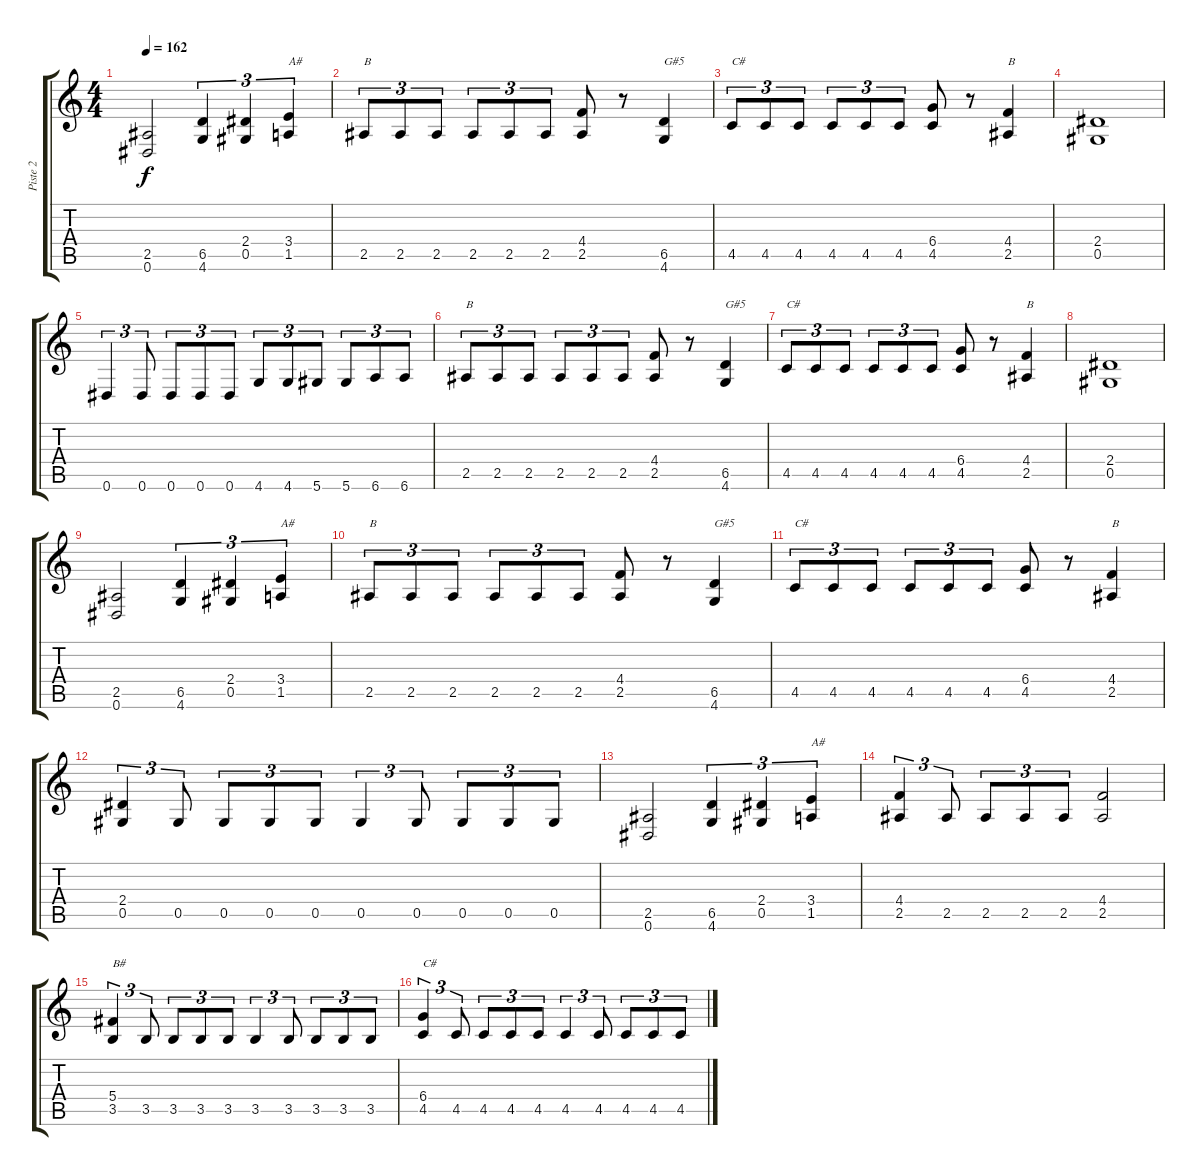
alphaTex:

\track ("Piste 2" "Piste 2") {instrument distortionguitar}
\staff {score tabs}
\tuning (Eb4 Bb3 Gb3 Db3 Ab2 Eb2) {hide}
\ts (4 4)
\tempo 162
\clef g2
\ks c
(2.5 0.6).2{dy f} (6.5 4.6).4{tu (3 2)} (2.4 0.5).4{tu (3 2)} (3.4 1.5).4{tu (3 2) txt "A#"} |
2.5.8{tu (3 2) txt "B"} 2.5.8{tu (3 2)} 2.5.8{tu (3 2)} 2.5.8{tu (3 2)} 2.5.8{tu (3 2)} 2.5.8{tu (3 2)} (4.4 2.5).8 r.8 (6.5 4.6).4{txt "G#5"} |
4.5.8{tu (3 2) txt "C#"} 4.5.8{tu (3 2)} 4.5.8{tu (3 2)} 4.5.8{tu (3 2)} 4.5.8{tu (3 2)} 4.5.8{tu (3 2)} (6.4 4.5).8 r.8 (4.4 2.5).4{txt "B"} |
(2.4 0.5).1 |
0.6.4{tu (3 2)} 0.6.8{tu (3 2)} 0.6.8{tu (3 2)} 0.6.8{tu (3 2)} 0.6.8{tu (3 2)} 4.6.8{tu (3 2)} 4.6.8{tu (3 2)} 5.6.8{tu (3 2)} 5.6.8{tu (3 2)} 6.6.8{tu (3 2)} 6.6.8{tu (3 2)} |
2.5.8{tu (3 2) txt "B"} 2.5.8{tu (3 2)} 2.5.8{tu (3 2)} 2.5.8{tu (3 2)} 2.5.8{tu (3 2)} 2.5.8{tu (3 2)} (4.4 2.5).8 r.8 (6.5 4.6).4{txt "G#5"} |
4.5.8{tu (3 2) txt "C#"} 4.5.8{tu (3 2)} 4.5.8{tu (3 2)} 4.5.8{tu (3 2)} 4.5.8{tu (3 2)} 4.5.8{tu (3 2)} (6.4 4.5).8 r.8 (4.4 2.5).4{txt "B"} |
(2.4 0.5).1 |
(2.5 0.6).2 (6.5 4.6).4{tu (3 2)} (2.4 0.5).4{tu (3 2)} (3.4 1.5).4{tu (3 2) txt "A#"} |
2.5.8{tu (3 2) txt "B"} 2.5.8{tu (3 2)} 2.5.8{tu (3 2)} 2.5.8{tu (3 2)} 2.5.8{tu (3 2)} 2.5.8{tu (3 2)} (4.4 2.5).8 r.8 (6.5 4.6).4{txt "G#5"} |
4.5.8{tu (3 2) txt "C#"} 4.5.8{tu (3 2)} 4.5.8{tu (3 2)} 4.5.8{tu (3 2)} 4.5.8{tu (3 2)} 4.5.8{tu (3 2)} (6.4 4.5).8 r.8 (4.4 2.5).4{txt "B"} |
(2.4 0.5).4{tu (3 2)} 0.5.8{tu (3 2)} 0.5.8{tu (3 2)} 0.5.8{tu (3 2)} 0.5.8{tu (3 2)} 0.5.4{tu (3 2)} 0.5.8{tu (3 2)} 0.5.8{tu (3 2)} 0.5.8{tu (3 2)} 0.5.8{tu (3 2)} |
(2.5 0.6).2 (6.5 4.6).4{tu (3 2)} (2.4 0.5).4{tu (3 2)} (3.4 1.5).4{tu (3 2) txt "A#"} |
(4.4 2.5).4{tu (3 2)} 2.5.8{tu (3 2)} 2.5.8{tu (3 2)} 2.5.8{tu (3 2)} 2.5.8{tu (3 2)} (4.4 2.5).2 |
(5.4 3.5).4{tu (3 2) txt "B#"} 3.5.8{tu (3 2)} 3.5.8{tu (3 2)} 3.5.8{tu (3 2)} 3.5.8{tu (3 2)} 3.5.4{tu (3 2)} 3.5.8{tu (3 2)} 3.5.8{tu (3 2)} 3.5.8{tu (3 2)} 3.5.8{tu (3 2)} |
(6.4 4.5).4{tu (3 2) txt "C#"} 4.5.8{tu (3 2)} 4.5.8{tu (3 2)} 4.5.8{tu (3 2)} 4.5.8{tu (3 2)} 4.5.4{tu (3 2)} 4.5.8{tu (3 2)} 4.5.8{tu (3 2)} 4.5.8{tu (3 2)} 4.5.8{tu (3 2)}
